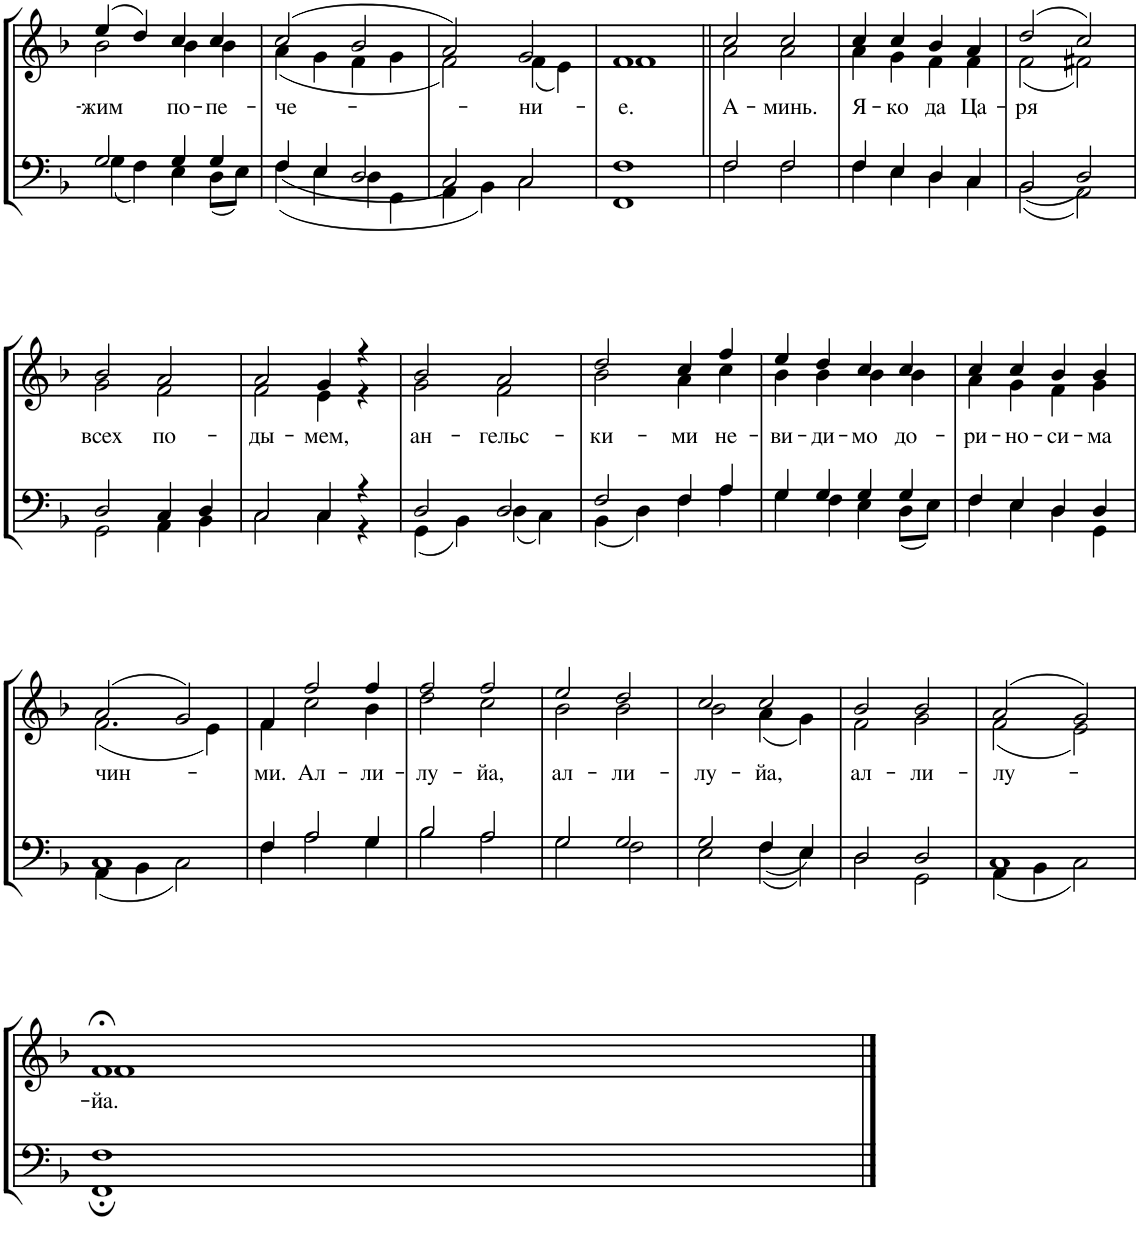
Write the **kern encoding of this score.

**kern	**kern	**text
*part1	*part1	*part1
*staff2	*staff1	*staff1
*I"Piano	*	*
*I'Pno.	*	*
!!LO:PB:g=z
*clefF4	*clefG2	*
*k[b-]	*k[b-]	*
*M4/4	*M4/4	*
=27	=27	=27
*^	*^	*
*	*^	*	*	*
!	!	!	!	!	!LO:LY:b
1ryy	2G/	4G\	(4ee/	2b-\	-жим
.	.	4F\	4dd/)	.	.
!	!	!	!	!	!LO:LY:b
.	4G/	4E\	4cc/	4b-\	по-
!	!	!	!	!	!LO:LY:b
.	4G/	8D\L	4cc/	4b-\	-пе-
.	.	8E\J	.	.	.
=28	=28	=28	=28	=28	=28
!	!	!	!	!	!LO:LY:b
1ryy	4F/	4F\	(2cc/	(4a\	-че-
.	4E/	4E\	.	4g\	.
.	2D/	4D\	2b-/	4f\	.
.	.	4GG\	.	4g\	.
=29	=29	=29	=29	=29	=29
1ryy	2C/	4AA\	2a/)	2f\)	.
.	.	4BB-\	.	.	.
!	!	!	!	!	!LO:LY:b
.	2C/	2C\	2g/	(4f\	-ни-
.	.	.	.	4e\)	.
=30	=30	=30	=30	=30	=30
!	!	!	!	!	!LO:LY:b
1ryy	1F	1FF	1f	1f	-е.
=31||	=31||	=31||	=31||	=31||	=31||
!	!	!	!	!	!LO:LY:b
1ryy	2F/	2F\	2cc/	2a\	А-
!	!	!	!	!	!LO:LY:b
.	2F/	2F\	2cc/	2a\	-минь.
=32	=32	=32	=32	=32	=32
!	!	!	!	!	!LO:LY:b
1ryy	4F/	4F\	4cc/	4a\	Я-
!	!	!	!	!	!LO:LY:b
.	4E/	4E\	4cc/	4g\	-ко
!	!	!	!	!	!LO:LY:b
.	4D/	4D\	4b-/	4f\	да
!	!	!	!	!	!LO:LY:b
.	4C/	4C\	4a/	4f\	Ца-
=33	=33	=33	=33	=33	=33
!	!	!	!	!	!LO:LY:b
1ryy	2BB-/	2BB-\	(2dd/	(2f\	-ря
.	2D/	2AA\	2cc/)	2f#X\)	.
!!LO:LB:g=z	!!
=34	=34	=34	=34	=34	=34
!	!	!	!	!	!LO:LY:b
1ryy	2D/	2GG\	2b-/	2g\	всех
!	!	!	!	!	!LO:LY:b
.	4C/	4AA\	2a/	2f\	по-
.	4D/	4BB-\	.	.	.
=35	=35	=35	=35	=35	=35
!	!	!	!	!	!LO:LY:b
1ryy	2C/	2C\	2a/	2f\	-ды-
!	!	!	!	!	!LO:LY:b
.	4C/	4C\	4g/	4e\	-мем,
.	4r	4r	4r	4r	.
=36	=36	=36	=36	=36	=36
!	!	!	!	!	!LO:LY:b
1ryy	2D/	4GG\	2b-/	2g\	ан-
.	.	4BB-\	.	.	.
!	!	!	!	!	!LO:LY:b
.	2D/	4D\	2a/	2f\	-гельс-
.	.	4C\	.	.	.
=37	=37	=37	=37	=37	=37
!	!	!	!	!	!LO:LY:b
1ryy	2F/	4BB-\	2dd/	2b-\	-ки-
.	.	4D\	.	.	.
!	!	!	!	!	!LO:LY:b
.	4F/	4F\	4cc/	4a\	-ми
!	!	!	!	!	!LO:LY:b
.	4A/	4A\	4ff/	4cc\	не-
=38	=38	=38	=38	=38	=38
!	!	!	!	!	!LO:LY:b
1ryy	4G/	4G\	4ee/	4b-\	-ви-
!	!	!	!	!	!LO:LY:b
.	4G/	4F\	4dd/	4b-\	-ди-
!	!	!	!	!	!LO:LY:b
.	4G/	4E\	4cc/	4b-\	-мо
!	!	!	!	!	!LO:LY:b
.	4G/	8D\L	4cc/	4b-\	до-
.	.	8E\J	.	.	.
=39	=39	=39	=39	=39	=39
!	!	!	!	!	!LO:LY:b
1ryy	4F/	4F\	4cc/	4a\	-ри-
!	!	!	!	!	!LO:LY:b
.	4E/	4E\	4cc/	4g\	-но-
!	!	!	!	!	!LO:LY:b
.	4D/	4D\	4b-/	4f\	-си-
!	!	!	!	!	!LO:LY:b
.	4D/	4GG\	4b-/	4g\	-ма
!!LO:LB:g=z	!!
=40	=40	=40	=40	=40	=40
!	!	!	!	!	!LO:LY:b
1ryy	1C	4AA\	(2a/	(2.f\	чин-
.	.	4BB-\	.	.	.
.	.	2C\	2g/)	.	.
.	.	.	.	4e\)	.
=41	=41	=41	=41	=41	=41
!	!	!	!	!	!LO:LY:b
1ryy	4F/	4F\	4f/	4f\	-ми.
!	!	!	!	!	!LO:LY:b
.	2A/	2A\	2ff/	2cc\	Ал-
!	!	!	!	!	!LO:LY:b
.	4G/	4G\	4ff/	4b-\	-ли-
=42	=42	=42	=42	=42	=42
!	!	!	!	!	!LO:LY:b
1ryy	2B-/	2B-\	2ff/	2dd\	-лу-
!	!	!	!	!	!LO:LY:b
.	2A/	2A\	2ff/	2cc\	-йа,
=43	=43	=43	=43	=43	=43
!	!	!	!	!	!LO:LY:b
1ryy	2G/	2G\	2ee/	2b-\	ал-
!	!	!	!	!	!LO:LY:b
.	2G/	2F\	2dd/	2b-\	-ли-
=44	=44	=44	=44	=44	=44
!	!	!	!	!	!LO:LY:b
1ryy	2G/	2E\	2cc/	2b-\	-лу-
!	!	!	!	!	!LO:LY:b
.	4F/	4F\	2cc/	(4a\	-йа,
.	4E/	4E\	.	4g\)	.
=45	=45	=45	=45	=45	=45
!	!	!	!	!	!LO:LY:b
1ryy	2D/	2D\	2b-/	2f\	ал-
!	!	!	!	!	!LO:LY:b
.	2D/	2GG\	2b-/	2g\	-ли-
=46	=46	=46	=46	=46	=46
!	!	!	!	!	!LO:LY:b
1ryy	1C	4AA\	(2a/	(2f\	-лу-
.	.	4BB-\	.	.	.
.	.	2C\	2g/)	2e\)	.
!!LO:LB:g=z	!!
=47	=47	=47	=47	=47	=47
!	!	!	!	!	!LO:LY:b
1ryy	1F	1FF;	1f;<	1f	-йа.
*v	*v	*v	*	*	*
*	*v	*v	*
==	==	==
*-	*-	*-
